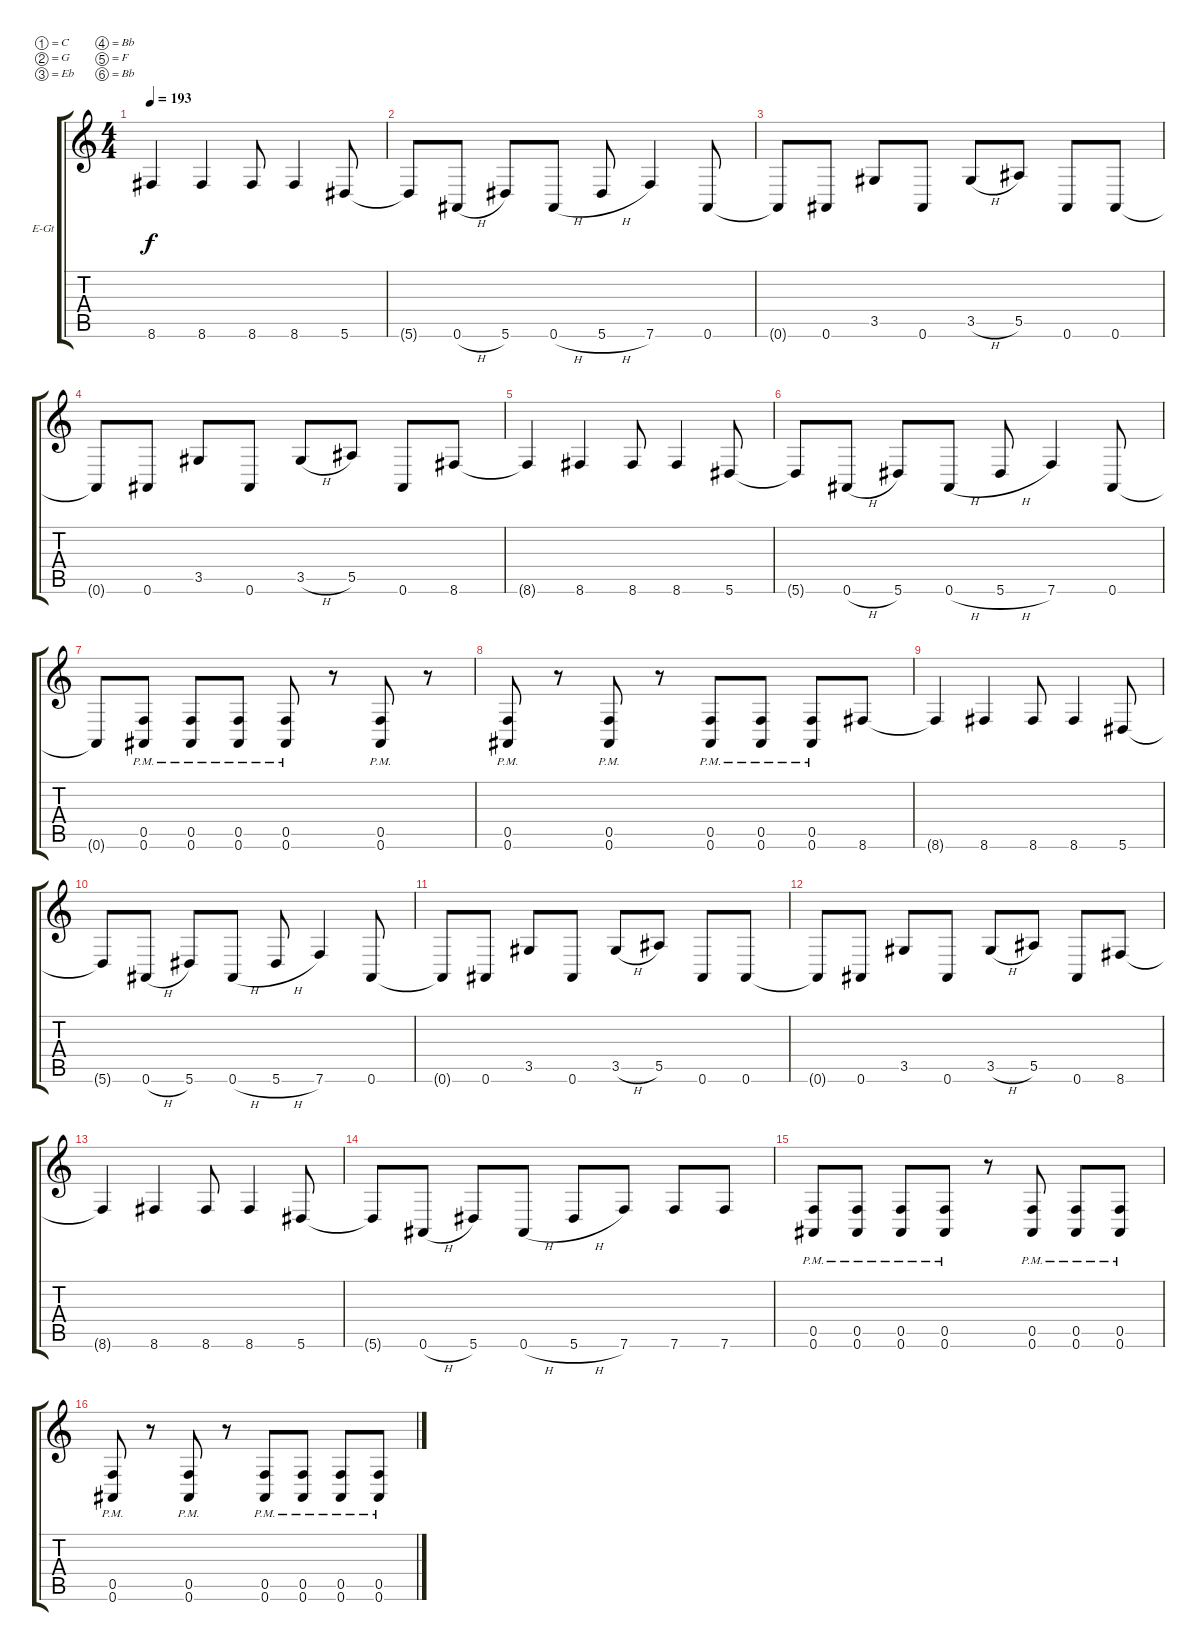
\bracketExtendMode groupsimilarinstruments
\firstSystemTrackNameOrientation horizontal
\otherSystemsTrackNameOrientation horizontal
\track ("Curtis Ward" "E-Gt") {instrument distortionguitar}
\staff {score tabs}
\tuning (C4 G3 Eb3 Bb2 F2 Bb1)
\ts (4 4)
\tempo 193
\clef g2
\ks c
8.6.4{dy f} 8.6.4 8.6.8 8.6.4 5.6.8 |
5.6{t}.8 0.6{h}.8 5.6.8 0.6{h}.8 5.6{h}.8 7.6.4 0.6.8 |
0.6{t}.8 0.6.8 3.5.8 0.6.8 3.5{h}.8 5.5.8 0.6.8 0.6.8 |
0.6{t}.8 0.6.8 3.5.8 0.6.8 3.5{h}.8 5.5.8 0.6.8 8.6.8 |
8.6{t}.4 8.6.4 8.6.8 8.6.4 5.6.8 |
5.6{t}.8 0.6{h}.8 5.6.8 0.6{h}.8 5.6{h}.8 7.6.4 0.6.8 |
0.6{t}.8 (0.5{pm} 0.6{pm}).8 (0.5{pm} 0.6{pm}).8 (0.5{pm} 0.6{pm}).8 (0.5{pm} 0.6{pm}).8 r.8 (0.5{pm} 0.6{pm}).8 r.8 |
(0.5{pm} 0.6{pm}).8 r.8 (0.5{pm} 0.6{pm}).8 r.8 (0.5{pm} 0.6{pm}).8 (0.5{pm} 0.6{pm}).8 (0.5{pm} 0.6{pm}).8 8.6.8 |
8.6{t}.4 8.6.4 8.6.8 8.6.4 5.6.8 |
5.6{t}.8 0.6{h}.8 5.6.8 0.6{h}.8 5.6{h}.8 7.6.4 0.6.8 |
0.6{t}.8 0.6.8 3.5.8 0.6.8 3.5{h}.8 5.5.8 0.6.8 0.6.8 |
0.6{t}.8 0.6.8 3.5.8 0.6.8 3.5{h}.8 5.5.8 0.6.8 8.6.8 |
8.6{t}.4 8.6.4 8.6.8 8.6.4 5.6.8 |
5.6{t}.8 0.6{h}.8 5.6.8 0.6{h}.8 5.6{h}.8 7.6.8 7.6.8 7.6.8 |
(0.5{pm} 0.6{pm}).8 (0.5{pm} 0.6{pm}).8 (0.5{pm} 0.6{pm}).8 (0.5{pm} 0.6{pm}).8 r.8 (0.5{pm} 0.6{pm}).8 (0.5{pm} 0.6{pm}).8 (0.5{pm} 0.6{pm}).8 |
(0.5{pm} 0.6{pm}).8 r.8 (0.5{pm} 0.6{pm}).8 r.8 (0.5{pm} 0.6{pm}).8 (0.5{pm} 0.6{pm}).8 (0.5{pm} 0.6{pm}).8 (0.5{pm} 0.6{pm}).8
